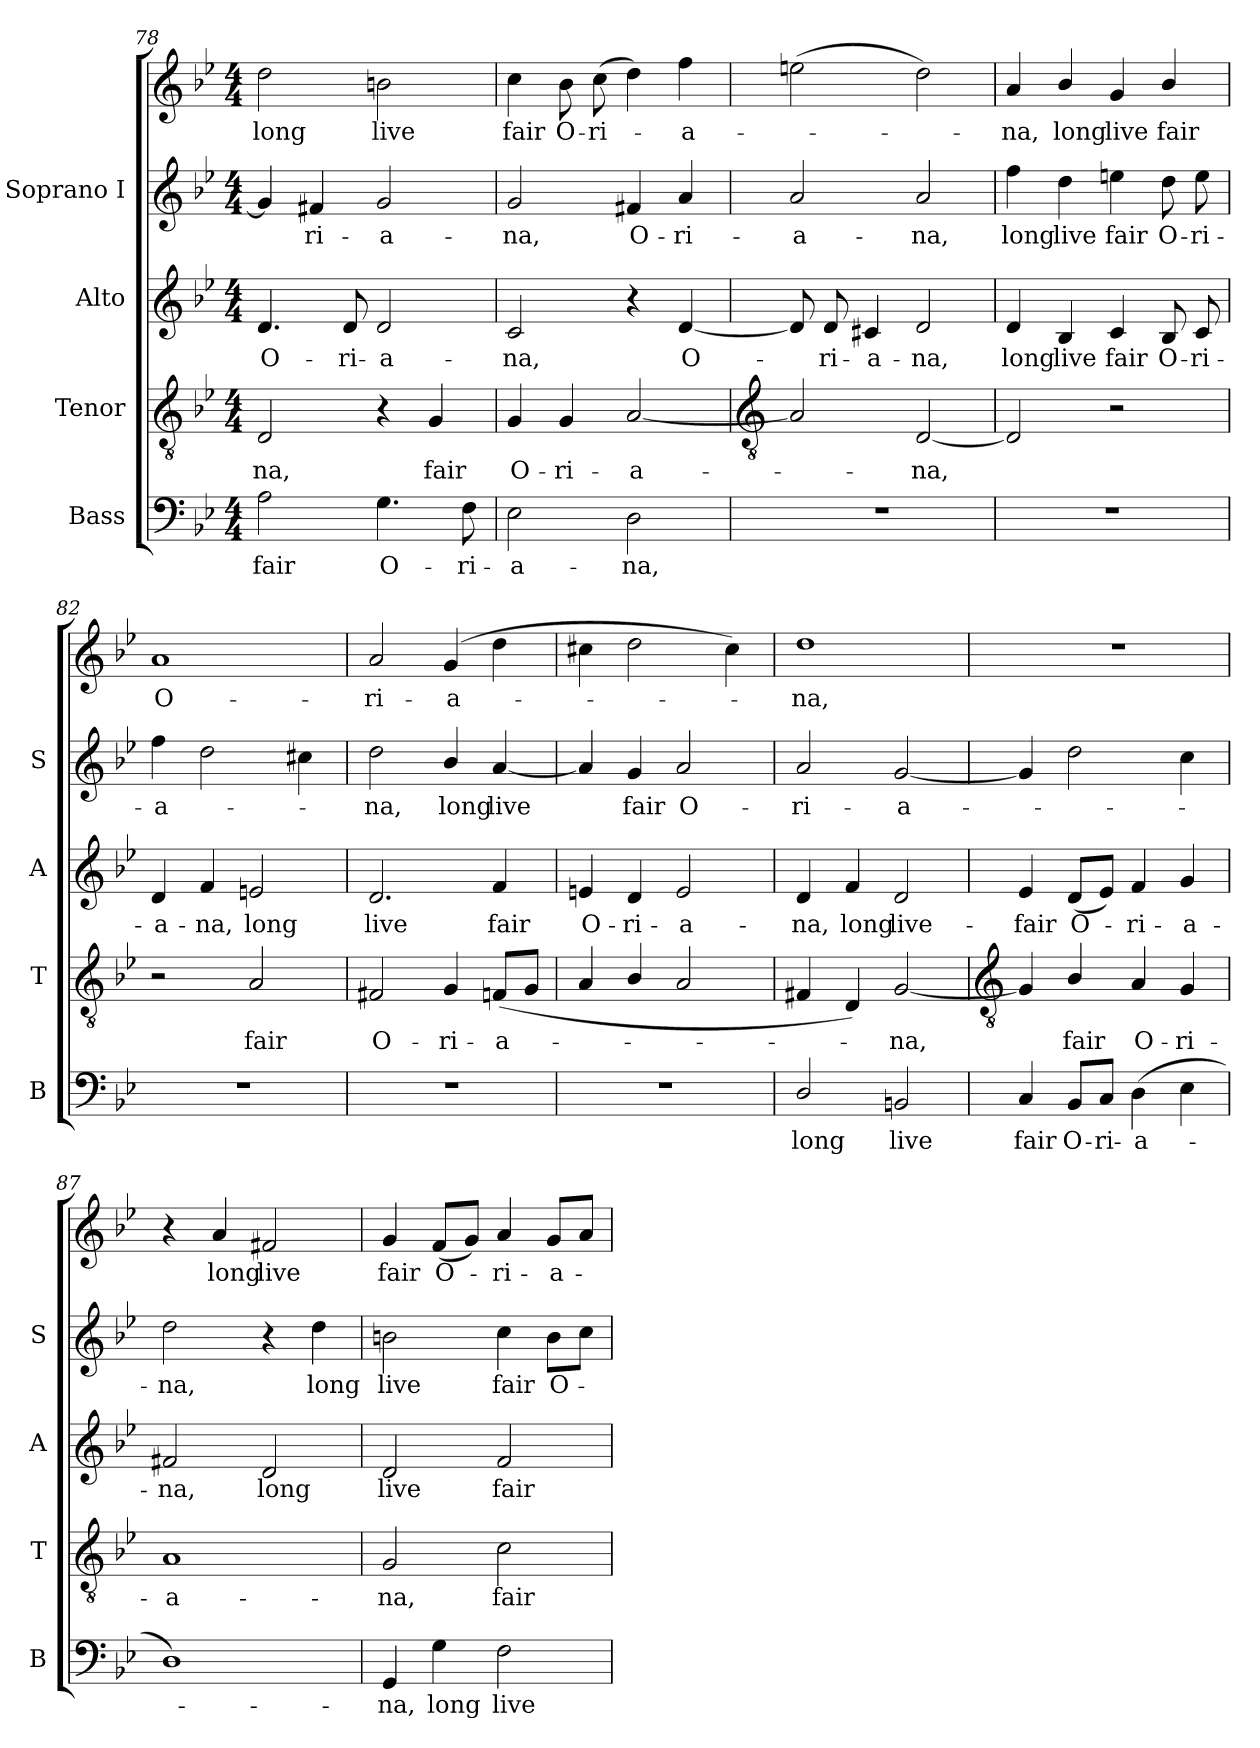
**kern	**text	**kern	**text	**kern	**text	**kern	**text	**kern	**text
*part4	*part4	*part3	*part3	*part2	*part2	*part1	*part1	*part1	*part1
*staff5	*staff5	*staff4	*staff4	*staff3	*staff3	*staff2	*staff2	*staff1	*staff1
*I"Bass	*	*I"Tenor	*	*I"Alto	*	*I"Soprano I	*	*	*
*I'B	*	*I'T	*	*I'A	*	*I'S	*	*	*
*clefF4	*	*clefGv2	*	*clefG2	*	*clefG2	*	*clefG2	*
*k[b-e-]	*	*k[b-e-]	*	*k[b-e-]	*	*k[b-e-]	*	*k[b-e-]	*
*B-:	*	*B-:	*	*B-:	*	*B-:	*	*B-:	*
*M4/4	*	*M4/4	*	*M4/4	*	*M4/4	*	*M4/4	*
=78	=78	=78	=78	=78	=78	=78	=78	=78	=78
!	!LO:LY:b	!	!LO:LY:b	!	!LO:LY:b	!	!	!	!LO:LY:b
2A	fair	2D	na,	4.d	O-	4g]	.	2dd	long
!	!	!	!	!	!	!	!LO:LY:b	!	!
.	.	.	.	.	.	4f#X	ri-	.	.
!	!	!	!	!	!LO:LY:b	!	!	!	!
.	.	.	.	8d	-ri-	.	.	.	.
!	!LO:LY:b	!	!	!	!LO:LY:b	!	!LO:LY:b	!	!LO:LY:b
4.G	O-	4r	.	2d	-a-	2g	-a-	2bn	live
!	!	!	!LO:LY:b	!	!	!	!	!	!
.	.	4G	fair	.	.	.	.	.	.
!	!LO:LY:b	!	!	!	!	!	!	!	!
8F	-ri-	.	.	.	.	.	.	.	.
=79	=79	=79	=79	=79	=79	=79	=79	=79	=79
!	!LO:LY:b	!	!LO:LY:b	!	!LO:LY:b	!	!LO:LY:b	!	!LO:LY:b
2E-	-a-	4G	O-	2c	-na,	2g	na,	4cc	-fair
!	!	!	!LO:LY:b	!	!	!	!	!	!LO:LY:b
.	.	4G	-ri-	.	.	.	.	8b-	O-
!	!	!	!	!	!	!	!	!	!LO:LY:b
.	.	.	.	.	.	.	.	(>8ccL	-ri-
!	!LO:LY:b	!	!LO:LY:b	!	!	!	!LO:LY:b	!	!
2D	-na,	[2A	-a-	4r	.	4f#X	O-	4dd)	.
!	!	!	!	!	!LO:LY:b	!	!LO:LY:b	!	!LO:LY:b
.	.	.	.	[4d	O-	4a	-ri-	4ff	a-
!!LO:LB:g=z
=80	=80	=80	=80	=80	=80	=80	=80	=80	=80
*	*	*clefGv2	*	*	*	*	*	*	*
!	!	!	!	!	!	!	!LO:LY:b	!	!
1r	.	2A]	.	8d]	.	2a	-a-	(>2een	.
!	!	!	!	!	!LO:LY:b	!	!	!	!
.	.	.	.	8d	ri-	.	.	.	.
!	!	!	!	!	!LO:LY:b	!	!	!	!
.	.	.	.	4c#X	-a-	.	.	.	.
!	!	!	!LO:LY:b	!	!LO:LY:b	!	!LO:LY:b	!	!
.	.	[2D	na,	2d	-na,	2a	-na,	2dd)	.
=81	=81	=81	=81	=81	=81	=81	=81	=81	=81
!	!	!	!	!	!LO:LY:b	!	!LO:LY:b	!	!LO:LY:b
1r	.	2D]	.	4d	long	4ff	long	4a	na,
!	!	!	!	!	!LO:LY:b	!	!LO:LY:b	!	!LO:LY:b
.	.	.	.	4B-	live	4dd	live	4b-/	long
!	!	!	!	!	!LO:LY:b	!	!LO:LY:b	!	!LO:LY:b
.	.	2r	.	4c	fair	4een	fair	4g	live
!	!	!	!	!	!LO:LY:b	!	!LO:LY:b	!	!LO:LY:b
.	.	.	.	8B-	O-	8dd	O-	4b-/	fair
!	!	!	!	!	!LO:LY:b	!	!LO:LY:b	!	!
.	.	.	.	8c	-ri-	8ee	-ri-	.	.
=82	=82	=82	=82	=82	=82	=82	=82	=82	=82
!	!	!	!	!	!LO:LY:b	!	!LO:LY:b	!	!LO:LY:b
1r	.	2r	.	4d	-a-	4ff	-a-	1a	-O-
!	!	!	!	!	!LO:LY:b	!	!	!	!
.	.	.	.	4f	-na,	2dd	.	.	.
!	!	!	!LO:LY:b	!	!LO:LY:b	!	!	!	!
.	.	2A	fair	2en	long	.	.	.	.
.	.	.	.	.	.	4cc#X	.	.	.
=83	=83	=83	=83	=83	=83	=83	=83	=83	=83
!	!	!	!LO:LY:b	!	!LO:LY:b	!	!LO:LY:b	!	!LO:LY:b
1r	.	2F#X	O-	2.d	live	2dd	na,	2a	ri-
!	!	!	!LO:LY:b	!	!	!	!LO:LY:b	!	!LO:LY:b
.	.	4G	-ri-	.	.	4b-/	long	(>4g	-a-
!	!	!	!LO:LY:b	!	!LO:LY:b	!	!LO:LY:b	!	!
.	.	(<8FnL	-a-	4f	fair	[4a	live	4dd	.
.	.	8GJ	.	.	.	.	.	.	.
=84	=84	=84	=84	=84	=84	=84	=84	=84	=84
!	!	!	!	!	!LO:LY:b	!	!	!	!
1r	.	4A	.	4en	O-	4a]	.	4cc#X	.
!	!	!	!	!	!LO:LY:b	!	!LO:LY:b	!	!
.	.	4B-/	.	4d	-ri-	4g	fair	2dd	.
!	!	!	!	!	!LO:LY:b	!	!LO:LY:b	!	!
.	.	2A	.	2e	-a-	2a	O-	.	.
.	.	.	.	.	.	.	.	4cc#)	.
=85	=85	=85	=85	=85	=85	=85	=85	=85	=85
!	!LO:LY:b	!	!	!	!LO:LY:b	!	!LO:LY:b	!	!LO:LY:b
2D/	long	4F#X	.	4d	-na,	2a	ri-	1dd	-na,
!	!	!	!	!	!LO:LY:b	!	!	!	!
.	.	4D)	.	4f	long	.	.	.	.
!	!LO:LY:b	!	!LO:LY:b	!	!LO:LY:b	!	!LO:LY:b	!	!
2BBn	live	[2G	na,	2d	live-	[2g	-a-	.	.
!!LO:LB:g=z
=86	=86	=86	=86	=86	=86	=86	=86	=86	=86
*	*	*clefGv2	*	*	*	*	*	*	*
!	!LO:LY:b	!	!	!	!LO:LY:b	!	!	!	!
4C	fair	4G]	.	4e-	-fair	4g]	.	1r	.
!	!LO:LY:b	!	!LO:LY:b	!	!LO:LY:b	!	!	!	!
8BB-/L	O-	4B-/	fair	(<8dL	O-	2dd	.	.	.
!	!LO:LY:b	!	!	!	!	!	!	!	!
8C/J	-ri-	.	.	8e-J)	.	.	.	.	.
!	!LO:LY:b	!	!LO:LY:b	!	!LO:LY:b	!	!	!	!
(>4D	-a-	4A	O-	4f	ri-	.	.	.	.
!	!	!	!LO:LY:b	!	!LO:LY:b	!	!	!	!
4E-	.	4G	-ri-	4g	-a-	4cc	.	.	.
=87	=87	=87	=87	=87	=87	=87	=87	=87	=87
!	!	!	!LO:LY:b	!	!LO:LY:b	!	!LO:LY:b	!	!
1D)	.	1A	-a-	2f#X	-na,	2dd	na,	4r	.
!	!	!	!	!	!	!	!	!	!LO:LY:b
.	.	.	.	.	.	.	.	4a	long
!	!	!	!	!	!LO:LY:b	!	!	!	!LO:LY:b
.	.	.	.	2d	long	4r	.	2f#X	live
!	!	!	!	!	!	!	!LO:LY:b	!	!
.	.	.	.	.	.	4dd	long	.	.
=88	=88	=88	=88	=88	=88	=88	=88	=88	=88
!	!LO:LY:b	!	!LO:LY:b	!	!LO:LY:b	!	!LO:LY:b	!	!LO:LY:b
4GG	na,	2G	-na,	2d	live	2bn	live	4g	fair
!	!LO:LY:b	!	!	!	!	!	!	!	!LO:LY:b
4G	long	.	.	.	.	.	.	(<8fL	O-
.	.	.	.	.	.	.	.	8gJ)	.
!	!LO:LY:b	!	!LO:LY:b	!	!LO:LY:b	!	!LO:LY:b	!	!LO:LY:b
2F	live	2c	fair	2f	fair	4cc	fair	4a	ri-
!	!	!	!	!	!	!	!LO:LY:b	!	!LO:LY:b
.	.	.	.	.	.	8bL	O-	8gL	-a-
.	.	.	.	.	.	8ccJ	.	8aJ	.
=	=	=	=	=	=	=	=	=	=
*-	*-	*-	*-	*-	*-	*-	*-	*-	*-
